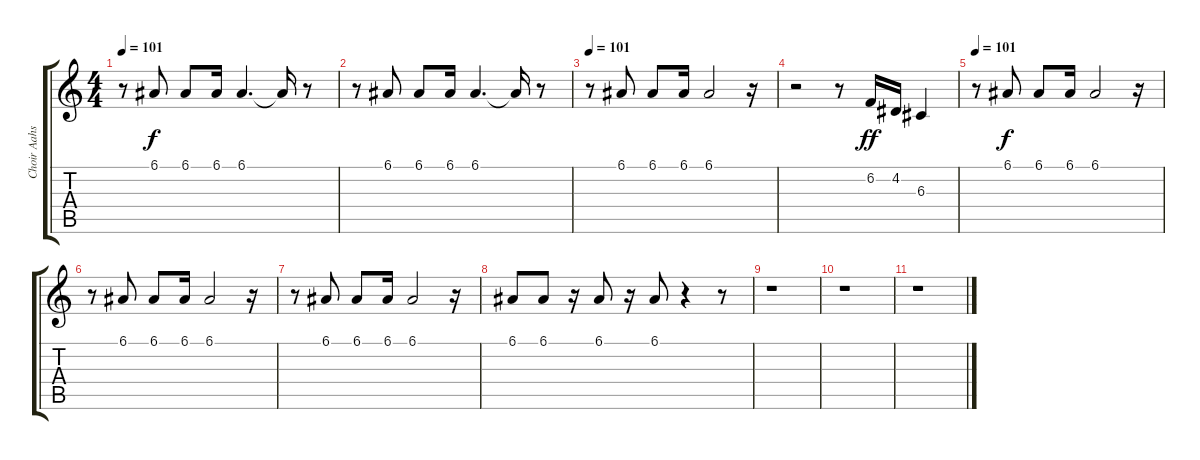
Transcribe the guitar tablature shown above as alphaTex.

\track ("Choir Aahs" "Choir Aahs") {instrument choiraahs}
\staff {score tabs}
\tuning (E4 B3 G3 D3 A2 E2) {hide}
\ts (4 4)
\tempo 101
\clef g2
\ks c
r.8{dy f} 6.1.8 6.1.8 6.1.16 6.1.4{d} 6.1{t}.16 r.8 |
r.8 6.1.8 6.1.8 6.1.16 6.1.4{d} 6.1{t}.16 r.8 |
\tempo 101
r.8 6.1.8 6.1.8 6.1.16 6.1.2 r.16 |
r.2 r.8 6.2.16{dy ff instrument altosax} 4.2.16 6.3.4 |
\tempo 101
r.8 6.1.8{dy f instrument choiraahs} 6.1.8 6.1.16 6.1.2 r.16 |
r.8 6.1.8 6.1.8 6.1.16 6.1.2 r.16 |
r.8 6.1.8 6.1.8 6.1.16 6.1.2 r.16 |
6.1.8 6.1.8 r.16 6.1.8 r.16 6.1.8 r.4 r.8 |
r.1 |
r.1 |
r.1
